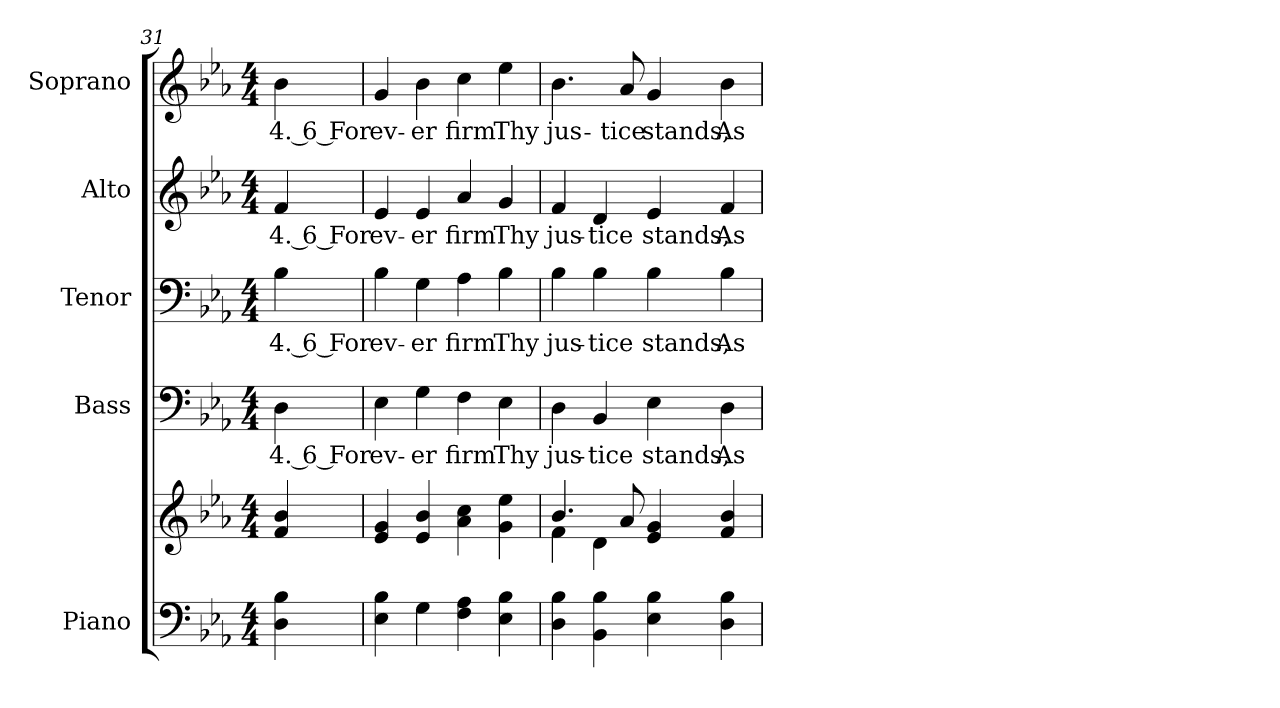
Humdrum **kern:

**kern	**kern	**kern	**text	**kern	**text	**kern	**text	**kern	**text
*part5	*part5	*part4	*part4	*part3	*part3	*part2	*part2	*part1	*part1
*staff6	*staff5	*staff4	*staff4	*staff3	*staff3	*staff2	*staff2	*staff1	*staff1
*I"Piano	*	*I"Bass	*	*I"Tenor	*	*I"Alto	*	*I"Soprano	*
*I'Pno.	*	*I'B.	*	*I'T.	*	*I'A.	*	*I'S.	*
*clefF4	*clefG2	*clefF4	*	*clefF4	*	*clefG2	*	*clefG2	*
*k[b-e-a-]	*k[b-e-a-]	*k[b-e-a-]	*	*k[b-e-a-]	*	*k[b-e-a-]	*	*k[b-e-a-]	*
*E-:	*E-:	*E-:	*	*E-:	*	*E-:	*	*E-:	*
*M4/4	*M4/4	*M4/4	*	*M4/4	*	*M4/4	*	*M4/4	*
=31	=31	=31	=31	=31	=31	=31	=31	=31	=31
!	!	!	!LO:LY:b:color=#000000	!	!	!	!	!	!
!	!	!	!	!	!LO:LY:b:color=#000000	!	!	!	!
!	!	!	!	!	!	!	!LO:LY:b:color=#000000	!	!
!	!	!	!	!	!	!	!	!	!LO:LY:b:color=#000000
4Di\ 4B-i	4fi/ 4b-i	4Di\	4. 6 For	4B-i\	4. 6 For	4fi/	4. 6 For	4b-i\	4. 6 For
=32	=32	=32	=32	=32	=32	=32	=32	=32	=32
!	!	!	!LO:LY:b:color=#000000	!	!	!	!	!	!
!	!	!	!	!	!LO:LY:b:color=#000000	!	!	!	!
!	!	!	!	!	!	!	!LO:LY:b:color=#000000	!	!
!	!	!	!	!	!	!	!	!	!LO:LY:b:color=#000000
4E-i\ 4B-i	4e-i/ 4gi	4E-i\	ev-	4B-i\	ev-	4e-i/	ev-	4gi/	ev-
!	!	!	!LO:LY:b:color=#000000	!	!	!	!	!	!
!	!	!	!	!	!LO:LY:b:color=#000000	!	!	!	!
!	!	!	!	!	!	!	!LO:LY:b:color=#000000	!	!
!	!	!	!	!	!	!	!	!	!LO:LY:b:color=#000000
4Gi\	4e-i/ 4b-i	4Gi\	-er	4Gi\	-er	4e-i/	-er	4b-i\	-er
!	!	!	!LO:LY:b:color=#000000	!	!	!	!	!	!
!	!	!	!	!	!LO:LY:b:color=#000000	!	!	!	!
!	!	!	!	!	!	!	!LO:LY:b:color=#000000	!	!
!	!	!	!	!	!	!	!	!	!LO:LY:b:color=#000000
4Fi\ 4A-i	4a-i\ 4cci	4Fi\	firm	4A-i\	firm	4a-i/	firm	4cci\	firm
!	!	!	!LO:LY:b:color=#000000	!	!	!	!	!	!
!	!	!	!	!	!LO:LY:b:color=#000000	!	!	!	!
!	!	!	!	!	!	!	!LO:LY:b:color=#000000	!	!
!	!	!	!	!	!	!	!	!	!LO:LY:b:color=#000000
4E-i\ 4B-i	4gi\ 4ee-i	4E-i\	Thy	4B-i\	Thy	4gi/	Thy	4ee-i\	Thy
=33	=33	=33	=33	=33	=33	=33	=33	=33	=33
*	*^	*	*	*	*	*	*	*	*
!	!	!	!	!LO:LY:b:color=#000000	!	!	!	!	!	!
!	!	!	!	!	!	!LO:LY:b:color=#000000	!	!	!	!
!	!	!	!	!	!	!	!	!LO:LY:b:color=#000000	!	!
!	!	!	!	!	!	!	!	!	!	!LO:LY:b:color=#000000
4Di\ 4B-i	4.b-i/	4fi\	4Di\	jus-	4B-i\	jus-	4fi/	jus-	4.b-i\	jus-
!	!	!	!	!LO:LY:b:color=#000000	!	!	!	!	!	!
!	!	!	!	!	!	!LO:LY:b:color=#000000	!	!	!	!
!	!	!	!	!	!	!	!	!LO:LY:b:color=#000000	!	!
4BB-i\ 4B-i	.	4di\	4BB-i/	-tice	4B-i\	-tice	4di/	-tice	.	.
!	!	!	!	!	!	!	!	!	!	!LO:LY:b:color=#000000
.	8a-i/	.	.	.	.	.	.	.	8a-i/	-tice
!	!	!	!	!LO:LY:b:color=#000000	!	!	!	!	!	!
!	!	!	!	!	!	!LO:LY:b:color=#000000	!	!	!	!
!	!	!	!	!	!	!	!	!LO:LY:b:color=#000000	!	!
!	!	!	!	!	!	!	!	!	!	!LO:LY:b:color=#000000
4E-i\ 4B-i	4e-i/ 4gi	2ryy	4E-i\	stands,	4B-i\	stands,	4e-i/	stands,	4gi/	stands,
!	!	!	!	!LO:LY:b:color=#000000	!	!	!	!	!	!
!	!	!	!	!	!	!LO:LY:b:color=#000000	!	!	!	!
!	!	!	!	!	!	!	!	!LO:LY:b:color=#000000	!	!
!	!	!	!	!	!	!	!	!	!	!LO:LY:b:color=#000000
4Di\ 4B-i	4fi/ 4b-i	.	4Di\	As	4B-i\	As	4fi/	As	4b-i\	As
*	*v	*v	*	*	*	*	*	*	*	*
=	=	=	=	=	=	=	=	=	=
*-	*-	*-	*-	*-	*-	*-	*-	*-	*-
